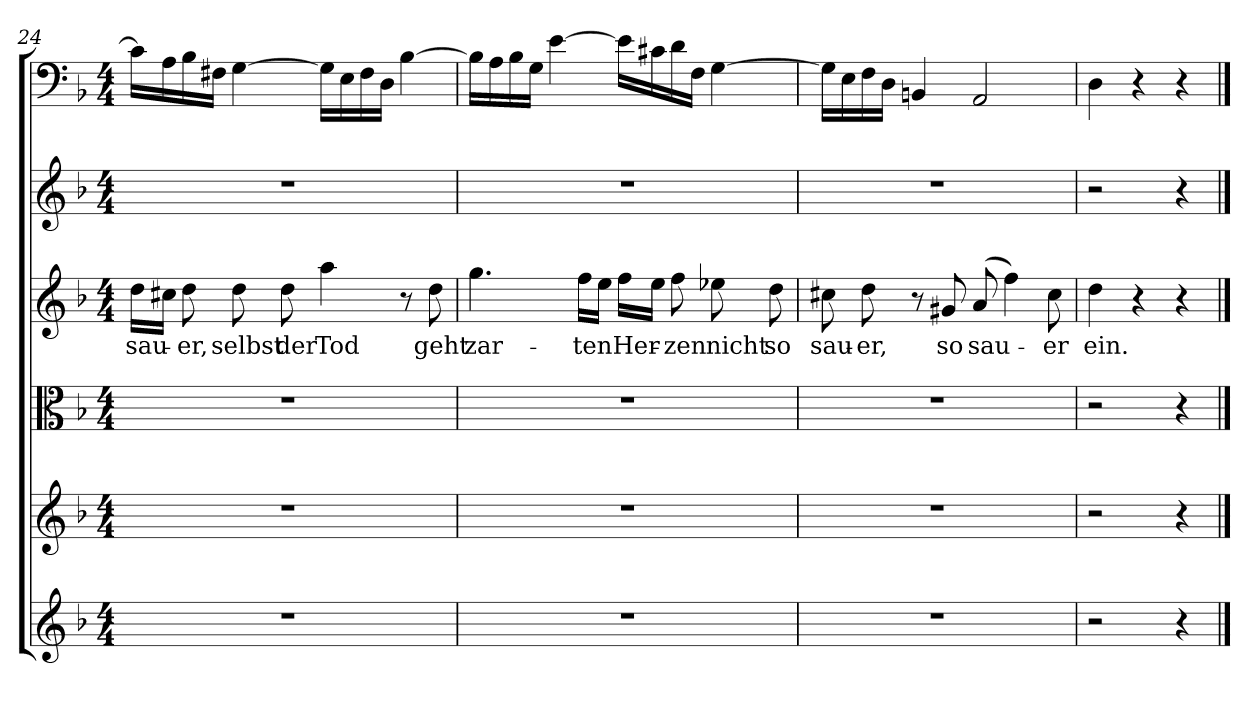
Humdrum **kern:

**kern	**kern	**kern	**kern	**text	**kern	**kern
*part6	*part5	*part4	*part3	*part3	*part2	*part1
*staff6	*staff5	*staff4	*staff3	*staff3	*staff2	*staff1
*clefG2	*clefG2	*clefC3	*clefG2	*	*clefG2	*clefF4
*k[b-]	*k[b-]	*k[b-]	*k[b-]	*	*k[b-]	*k[b-]
*F:	*F:	*F:	*F:	*	*F:	*F:
*M4/4	*M4/4	*M4/4	*M4/4	*	*M4/4	*M4/4
=24	=24	=24	=24	=24	=24	=24
1r	1r	1r	16dd\LL	sau-	1r	16c\LL]
.	.	.	16cc#X\JJ	.	.	16A\
.	.	.	8dd\	-er,	.	16B-\
.	.	.	.	.	.	16F#X\JJ
.	.	.	8dd\	selbst	.	[4G\
.	.	.	8dd\	der	.	.
.	.	.	4aa\	Tod	.	16G\LL]
.	.	.	.	.	.	16E\
.	.	.	.	.	.	16F#\
.	.	.	.	.	.	16D\JJ
.	.	.	8r	.	.	[4B-\
.	.	.	8dd\	geht	.	.
=25	=25	=25	=25	=25	=25	=25
1r	1r	1r	4.gg\	zar-	1r	16B-\LL]
.	.	.	.	.	.	16A\
.	.	.	.	.	.	16B-\
.	.	.	.	.	.	16G\JJ
.	.	.	.	.	.	[4e\
.	.	.	16ff\LL	-ten	.	.
.	.	.	16ee\JJ	.	.	.
.	.	.	16ff\LL	Her-	.	16e\LL]
.	.	.	16ee\JJ	.	.	16c#X\
.	.	.	8ff\	-zen	.	16d\
.	.	.	.	.	.	16F\JJ
.	.	.	8ee-X\	nicht	.	[4G\
.	.	.	8dd\	so	.	.
=26	=26	=26	=26	=26	=26	=26
1r	1r	1r	8cc#X\	sau-	1r	16G\LL]
.	.	.	.	.	.	16E\
.	.	.	8dd\	-er,	.	16F\
.	.	.	.	.	.	16D\JJ
.	.	.	8r	.	.	4BBn/
.	.	.	8g#X/	so	.	.
.	.	.	(8a/	sau-	.	2AA/
.	.	.	4ff\)	.	.	.
.	.	.	8cc#\	-er	.	.
=27	=27	=27	=27	=27	=27	=27
2r	2r	2r	4dd\	ein.	2r	4D\
.	.	.	4r	.	.	4r
4r	4r	4r	4r	.	4r	4r
==	==	==	==	==	==	==
*-	*-	*-	*-	*-	*-	*-
